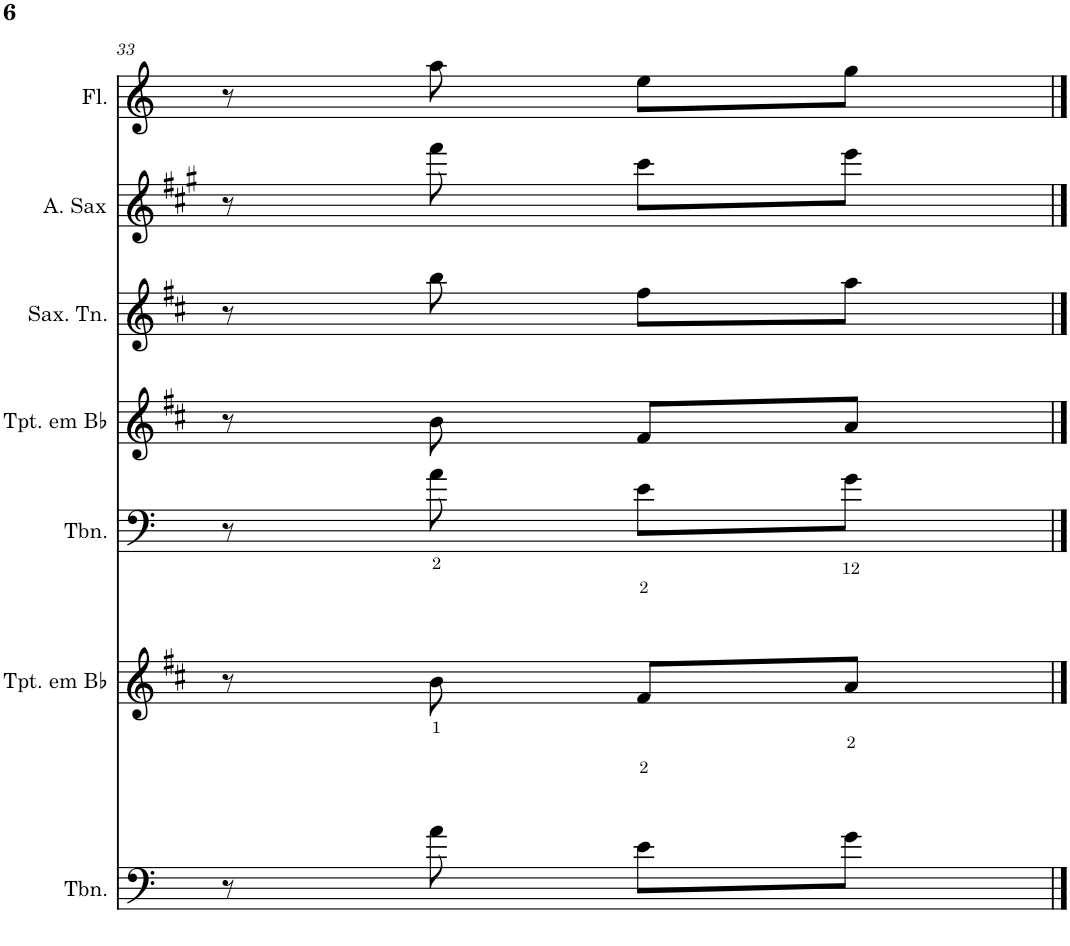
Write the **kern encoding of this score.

**kern	**kern	**kern	**kern	**kern	**kern	**kern
*part7	*part6	*part5	*part4	*part3	*part2	*part1
*staff7	*staff6	*staff5	*staff4	*staff3	*staff2	*staff1
*I"Trombone	*I"Trompete em Bb	*I"Trombone	*I"Trompete em Bb	*I"Saxofone Tenor	*I"Saxofone Alto	*I"Flauta Transversal
*I'Tbn.	*I'Tpt. em Bb	*I'Tbn.	*I'Tpt. em Bb	*I'Sax. Tn.	*	*I'Fl.
!!LO:PB:g=z
*clefF4	*clefG2	*clefF4	*clefG2	*clefG2	*clefG2	*clefG2
*	*Trd1c2	*	*Trd1c2	*Trd8c14	*Trd5c9	*
*k[]	*k[f#c#]	*k[]	*k[f#c#]	*k[f#c#]	*k[f#c#g#]	*k[]
*M2/4	*M2/4	*M2/4	*M2/4	*M2/4	*M2/4	*M2/4
=33	=33	=33	=33	=33	=33	=33
8r	8r	8r	8r	8r	8r	8r
8a\	8b\	8a\	8b\	8bb\	8fff#\	8aa\
8e\L	8f#/L	8e\L	8f#/L	8ff#\L	8ccc#\L	8ee\L
8g\J	8a/J	8g\J	8a/J	8aa\J	8eee\J	8gg\J
==	==	==	==	==	==	==
*-	*-	*-	*-	*-	*-	*-
